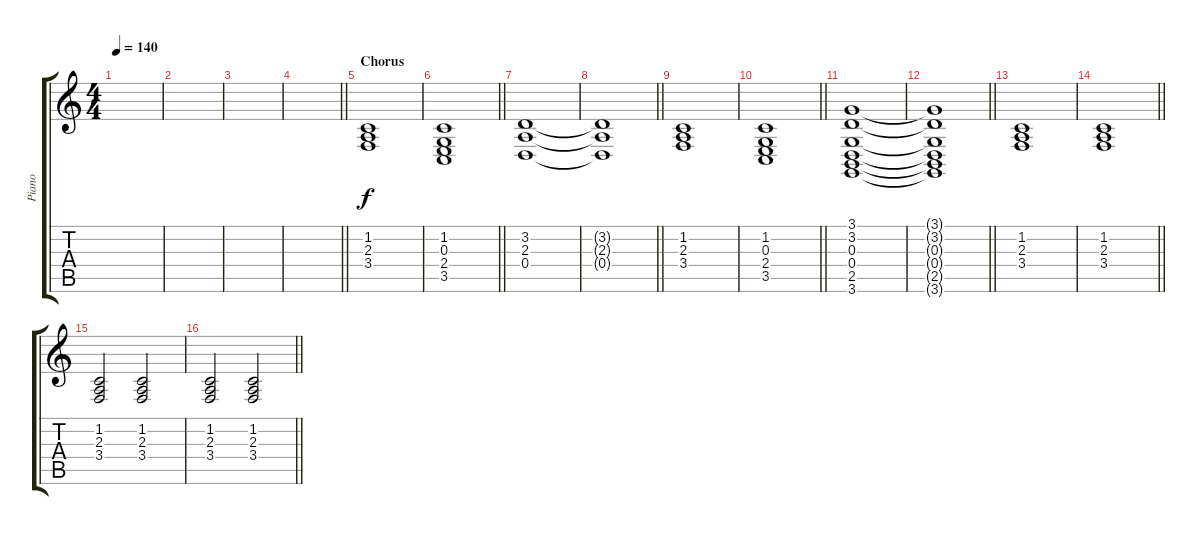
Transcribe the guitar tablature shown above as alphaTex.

\track ("Piano" "Piano") {instrument acousticgrandpiano}
\staff {score tabs}
\tuning (E4 B3 G3 D3 A2 E2) {hide}
\ts (4 4)
\tempo 140
\clef g2
\ks c
|
|
|
\barLineRight lightlight
|
\section ("" "Chorus")
(1.2 2.3 3.4).1 |
\barLineRight lightlight
(1.2 0.3 2.4 3.5).1 |
(3.2 2.3 0.4).1 |
\barLineRight lightlight
(3.2{t} 2.3{t} 0.4{t}).1 |
(1.2 2.3 3.4).1 |
\barLineRight lightlight
(1.2 0.3 2.4 3.5).1 |
(3.1 3.2 0.3 0.4 2.5 3.6).1 |
\barLineRight lightlight
(3.1{t} 3.2{t} 0.3{t} 0.4{t} 2.5{t} 3.6{t}).1 |
(1.2 2.3 3.4).1 |
\barLineRight lightlight
(1.2 2.3 3.4).1 |
(1.2 2.3 3.4).2 (1.2 2.3 3.4).2 |
\barLineRight lightlight
(1.2 2.3 3.4).2 (1.2 2.3 3.4).2
